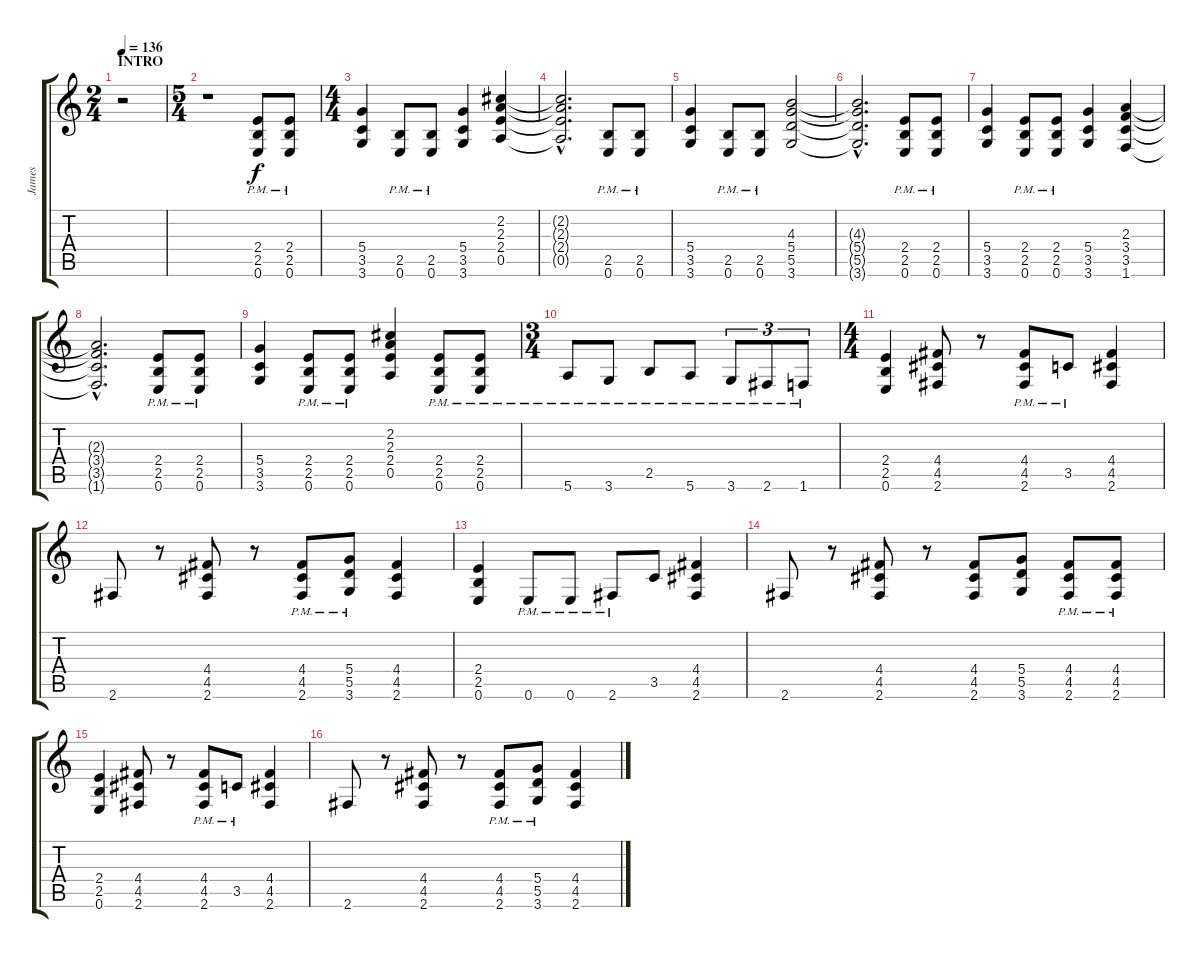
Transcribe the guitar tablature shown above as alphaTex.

\track ("James" "James") {instrument distortionguitar}
\staff {score tabs}
\tuning (E4 B3 G3 D3 A2 E2) {hide}
\ts (2 4)
\section ("" "INTRO")
\tempo 136
\clef g2
\ks c
r.2{dy f instrument distortionguitar} |
\ts (5 4)
r.1 (2.4{pm} 2.5{pm} 0.6{pm}).8 (2.4{pm} 2.5{pm} 0.6{pm}).8 |
\ts (4 4)
(5.4 3.5 3.6).4 (2.5{pm} 0.6{pm}).8 (2.5{pm} 0.6{pm}).8 (5.4 3.5 3.6).4 (2.2 2.3 2.4 0.5).4 |
(2.2{hac t} 2.3{hac t} 2.4{hac t} 0.5{hac t}).2{d} (2.5{pm} 0.6{pm}).8 (2.5{pm} 0.6{pm}).8 |
(5.4 3.5 3.6).4 (2.5{pm} 0.6{pm}).8 (2.5{pm} 0.6{pm}).8 (4.3 5.4 5.5 3.6).2 |
(4.3{hac t} 5.4{hac t} 5.5{hac t} 3.6{hac t}).2{d} (2.4{pm} 2.5{pm} 0.6{pm}).8 (2.4{pm} 2.5{pm} 0.6{pm}).8 |
(5.4 3.5 3.6).4 (2.4{pm} 2.5{pm} 0.6{pm}).8 (2.4{pm} 2.5{pm} 0.6{pm}).8 (5.4 3.5 3.6).4 (2.3 3.4 3.5 1.6).4 |
(2.3{hac t} 3.4{hac t} 3.5{hac t} 1.6{hac t}).2{d} (2.4{pm} 2.5{pm} 0.6{pm}).8 (2.4{pm} 2.5{pm} 0.6{pm}).8 |
(5.4 3.5 3.6).4 (2.4{pm} 2.5{pm} 0.6{pm}).8 (2.4{pm} 2.5{pm} 0.6{pm}).8 (2.2 2.3 2.4 0.5).4 (2.4{pm} 2.5{pm} 0.6{pm}).8 (2.4{pm} 2.5{pm} 0.6{pm}).8 |
\ts (3 4)
5.6{pm}.8 3.6{pm}.8 2.5{pm}.8 5.6{pm}.8 3.6{pm}.8{tu (3 2)} 2.6{pm}.8{tu (3 2)} 1.6{pm}.8{tu (3 2)} |
\ts (4 4)
(2.4 2.5 0.6).4 (4.4 4.5 2.6).8 r.8 (4.4{pm} 4.5{pm} 2.6{pm}).8 3.5{pm}.8 (4.4 4.5 2.6).4 |
2.6.8 r.8 (4.4 4.5 2.6).8 r.8 (4.4{pm} 4.5{pm} 2.6{pm}).8 (5.4{pm} 5.5{pm} 3.6{pm}).8 (4.4 4.5 2.6).4 |
(2.4 2.5 0.6).4 0.6{pm}.8 0.6{pm}.8 2.6{pm}.8 3.5.8 (4.4 4.5 2.6).4 |
2.6.8 r.8 (4.4 4.5 2.6).8 r.8 (4.4 4.5 2.6).8 (5.4 5.5 3.6).8 (4.4{pm} 4.5{pm} 2.6{pm}).8 (4.4{pm} 4.5{pm} 2.6{pm}).8 |
(2.4 2.5 0.6).4 (4.4 4.5 2.6).8 r.8 (4.4{pm} 4.5{pm} 2.6{pm}).8 3.5{pm}.8 (4.4 4.5 2.6).4 |
2.6.8 r.8 (4.4 4.5 2.6).8 r.8 (4.4{pm} 4.5{pm} 2.6{pm}).8 (5.4{pm} 5.5{pm} 3.6{pm}).8 (4.4 4.5 2.6).4
